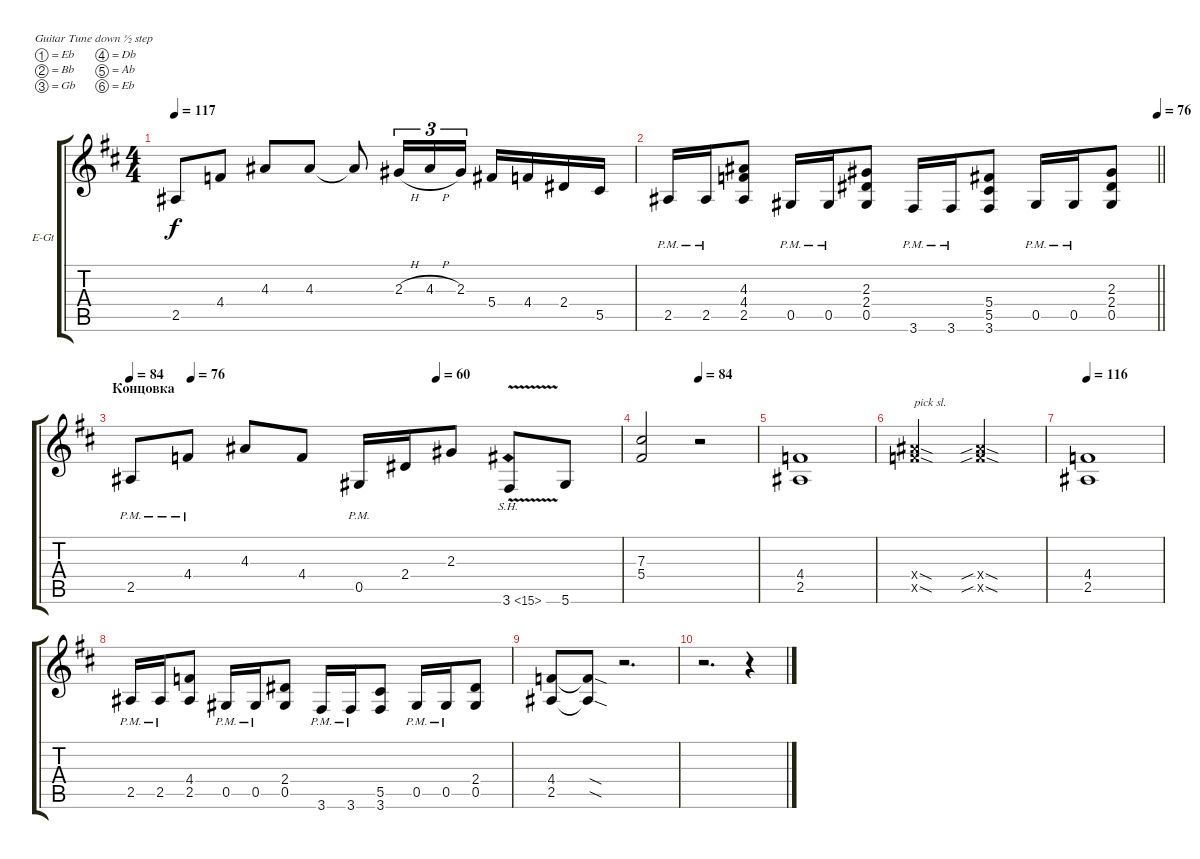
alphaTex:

\bracketExtendMode groupsimilarinstruments
\firstSystemTrackNameOrientation horizontal
\otherSystemsTrackNameOrientation horizontal
\track ("Гитара 2" "E-Gt") {instrument distortionguitar}
\staff {score tabs}
\tuning (Eb4 Bb3 Gb3 Db3 Ab2 Eb2)
\ts (4 4)
\tempo 117
\clef g2
\ks d
2.5.8{dy f} 4.4.8 4.3.8 4.3.8 4.3{t}.8 2.3{h}.16{tu (3 2)} 4.3{h}.16{tu (3 2)} 2.3.16{tu (3 2)} 5.4.16 4.4.16 2.4.16 5.5.16 |
\tempo (76 1)
\barLineRight lightlight
2.5{pm}.16 2.5{pm}.16 (4.3 4.4 2.5).8 0.5{pm}.16 0.5{pm}.16 (2.3 2.4 0.5).8 3.6{pm}.16 3.6{pm}.16 (5.4 5.5 3.6).8 0.5{pm}.16 0.5{pm}.16 (2.3 2.4 0.5).8 |
\section ("" "Концовка")
\tempo 84
\tempo (76 0.125)
\tempo (60 0.625)
\ks bminor
2.5{pm}.8 4.4{pm}.8 4.3.8 4.4.8 0.5{pm}.16 2.4.16 2.3.8 3.6{sh 12 v}.8 5.6.8 |
\tempo (84 0.5)
(7.3 5.4).2 r.2 |
(4.4 2.5).1 |
(9.4{sod x} 9.5{sod x}).2{txt "pick sl."} (9.4{sib sod x} 9.5{sib sod x}).2 |
\tempo 116
(4.4 2.5).1 |
2.5{pm}.16 2.5{pm}.16 (4.4 2.5).8 0.5{pm}.16 0.5{pm}.16 (2.4 0.5).8 3.6{pm}.16 3.6{pm}.16 (5.5 3.6).8 0.5{pm}.16 0.5{pm}.16 (2.4 0.5).8 |
(4.4 2.5).8 (4.4{sod t} 2.5{sod t}).8 r.2{d} |
r.2{d} r.4
